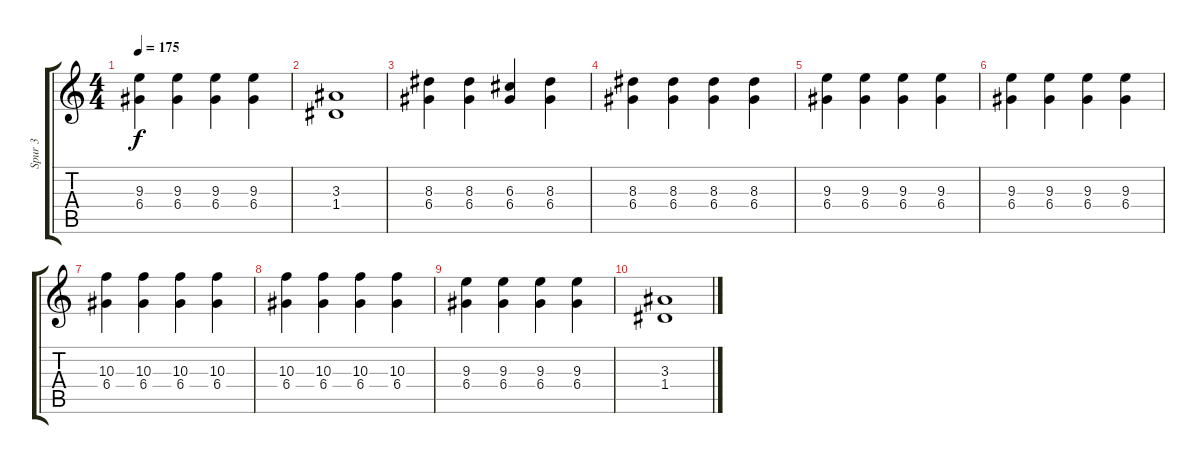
\track ("Spur 3" "Spur 3") {instrument overdrivenguitar}
\staff {score tabs}
\tuning (E4 B3 G3 D3 A2 E2) {hide}
\ts (4 4)
\tempo 175
\clef g2
\ks c
(9.3 6.4).4{dy f} (9.3 6.4).4 (9.3 6.4).4 (9.3 6.4).4 |
(3.3 1.4).1 |
(8.3 6.4).4 (8.3 6.4).4 (6.3 6.4).4 (8.3 6.4).4 |
(8.3 6.4).4 (8.3 6.4).4 (8.3 6.4).4 (8.3 6.4).4 |
(9.3 6.4).4 (9.3 6.4).4 (9.3 6.4).4 (9.3 6.4).4 |
(9.3 6.4).4 (9.3 6.4).4 (9.3 6.4).4 (9.3 6.4).4 |
(10.3 6.4).4 (10.3 6.4).4 (10.3 6.4).4 (10.3 6.4).4 |
(10.3 6.4).4 (10.3 6.4).4 (10.3 6.4).4 (10.3 6.4).4 |
(9.3 6.4).4 (9.3 6.4).4 (9.3 6.4).4 (9.3 6.4).4 |
(3.3 1.4).1
